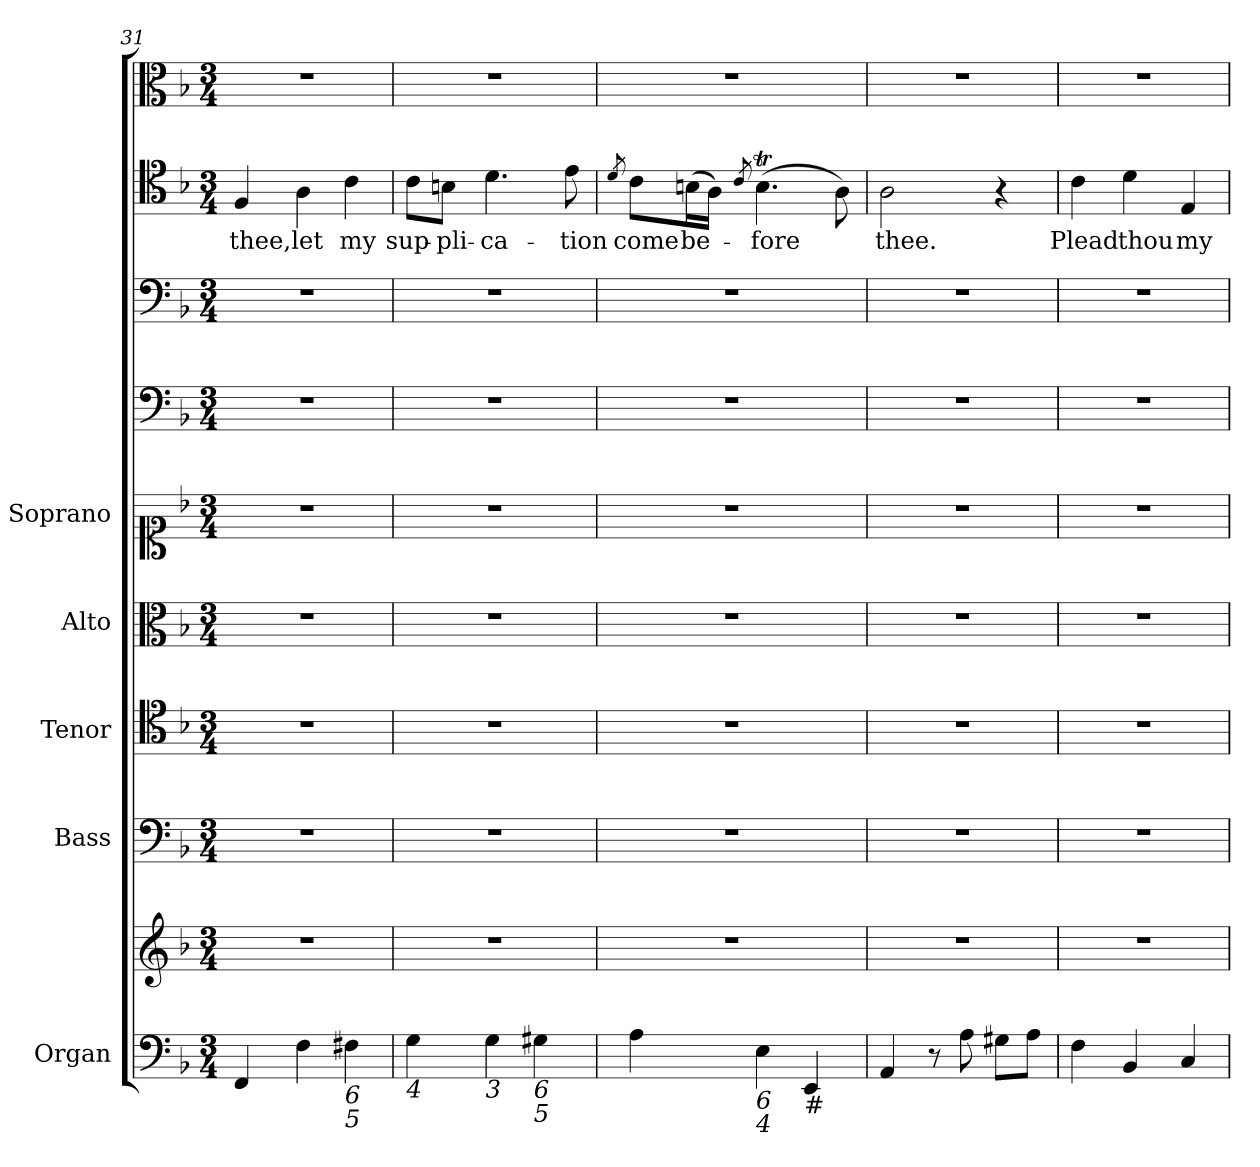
**kern	**kern	**kern	**kern	**kern	**kern	**kern	**kern	**kern	**text	**kern
*part9	*part9	*part8	*part7	*part6	*part5	*part4	*part3	*part2	*part2	*part1
*staff10	*staff9	*staff8	*staff7	*staff6	*staff5	*staff4	*staff3	*staff2	*staff2	*staff1
*I"Organ	*	*I"Bass	*I"Tenor	*I"Alto	*I"Soprano	*	*	*	*	*
*I'Org.	*	*I'B	*I'T	*I'A	*I'S	*	*	*	*	*
*clefF4	*clefG2	*clefF4	*clefC4	*clefC3	*clefC1	*clefF4	*clefF4	*clefC4	*	*clefC3
*k[b-]	*k[b-]	*k[b-]	*k[b-]	*k[b-]	*k[b-]	*k[b-]	*k[b-]	*k[b-]	*	*k[b-]
*d:	*d:	*d:	*d:	*d:	*d:	*d:	*d:	*d:	*	*d:
*M3/4	*M3/4	*M3/4	*M3/4	*M3/4	*M3/4	*M3/4	*M3/4	*M3/4	*	*M3/4
=31	=31	=31	=31	=31	=31	=31	=31	=31	=31	=31
!	!	!	!	!	!	!	!	!	!LO:LY:b	!
4FF/	2.r	2.r	2.r	2.r	2.r	2.r	2.r	4F/	thee,	2.r
!	!	!	!	!	!	!	!	!	!LO:LY:b	!
4F\	.	.	.	.	.	.	.	4A\	let	.
!LO:TX:b:i:t=6	!	!	!	!	!	!	!	!	!	!
!LO:TX:b:i:t=5	!	!	!	!	!	!	!	!	!	!
!	!	!	!	!	!	!	!	!	!LO:LY:b	!
4F#X\	.	.	.	.	.	.	.	4c\	my	.
!!LO:LB:g=z
=32	=32	=32	=32	=32	=32	=32	=32	=32	=32	=32
!LO:TX:b:i:t=4	!	!	!	!	!	!	!	!	!	!
!	!	!	!	!	!	!	!	!	!LO:LY:b	!
4G\	2.r	2.r	2.r	2.r	2.r	2.r	2.r	8c\L	sup-	2.r
!	!	!	!	!	!	!	!	!	!LO:LY:b	!
.	.	.	.	.	.	.	.	8Bn\J	-pli-	.
!LO:TX:b:i:t=3	!	!	!	!	!	!	!	!	!	!
!	!	!	!	!	!	!	!	!	!LO:LY:b	!
4G\	.	.	.	.	.	.	.	4.d\	-ca-	.
!LO:TX:b:i:t=6	!	!	!	!	!	!	!	!	!	!
!LO:TX:b:i:t=5	!	!	!	!	!	!	!	!	!	!
4G#X\	.	.	.	.	.	.	.	.	.	.
!	!	!	!	!	!	!	!	!	!LO:LY:b	!
.	.	.	.	.	.	.	.	8e\	-tion	.
=33	=33	=33	=33	=33	=33	=33	=33	=33	=33	=33
.	.	.	.	.	.	.	.	8qd/	.	.
!	!	!	!	!	!	!	!	!	!LO:LY:b	!
4A\	2.r	2.r	2.r	2.r	2.r	2.r	2.r	8c\L	come	2.r
!	!	!	!	!	!	!	!	!	!LO:LY:b	!
.	.	.	.	.	.	.	.	(>16Bn\L	be-	.
.	.	.	.	.	.	.	.	16A\JJ)	.	.
.	.	.	.	.	.	.	.	8qc/	.	.
!LO:TX:b:i:t=6\n4	!	!	!	!	!	!	!	!	!	!
!	!	!	!	!	!	!	!	!	!LO:LY:b	!
4E\	.	.	.	.	.	.	.	(>4.Bt\	-fore	.
!LO:TX:b:t=#	!	!	!	!	!	!	!	!	!	!
4EE/	.	.	.	.	.	.	.	.	.	.
.	.	.	.	.	.	.	.	8A\)	.	.
=34	=34	=34	=34	=34	=34	=34	=34	=34	=34	=34
!	!	!	!	!	!	!	!	!	!LO:LY:b	!
4AA/	2.r	2.r	2.r	2.r	2.r	2.r	2.r	2A\	thee.	2.r
8r	.	.	.	.	.	.	.	.	.	.
8A\	.	.	.	.	.	.	.	.	.	.
8G#X\L	.	.	.	.	.	.	.	4r	.	.
8A\J	.	.	.	.	.	.	.	.	.	.
=35	=35	=35	=35	=35	=35	=35	=35	=35	=35	=35
!	!	!	!	!	!	!	!	!	!LO:LY:b	!
4F\	2.r	2.r	2.r	2.r	2.r	2.r	2.r	4c\	Plead	2.r
!	!	!	!	!	!	!	!	!	!LO:LY:b	!
4BB-/	.	.	.	.	.	.	.	4d\	thou	.
!	!	!	!	!	!	!	!	!	!LO:LY:b	!
4C/	.	.	.	.	.	.	.	4E/	my	.
=	=	=	=	=	=	=	=	=	=	=
*-	*-	*-	*-	*-	*-	*-	*-	*-	*-	*-
